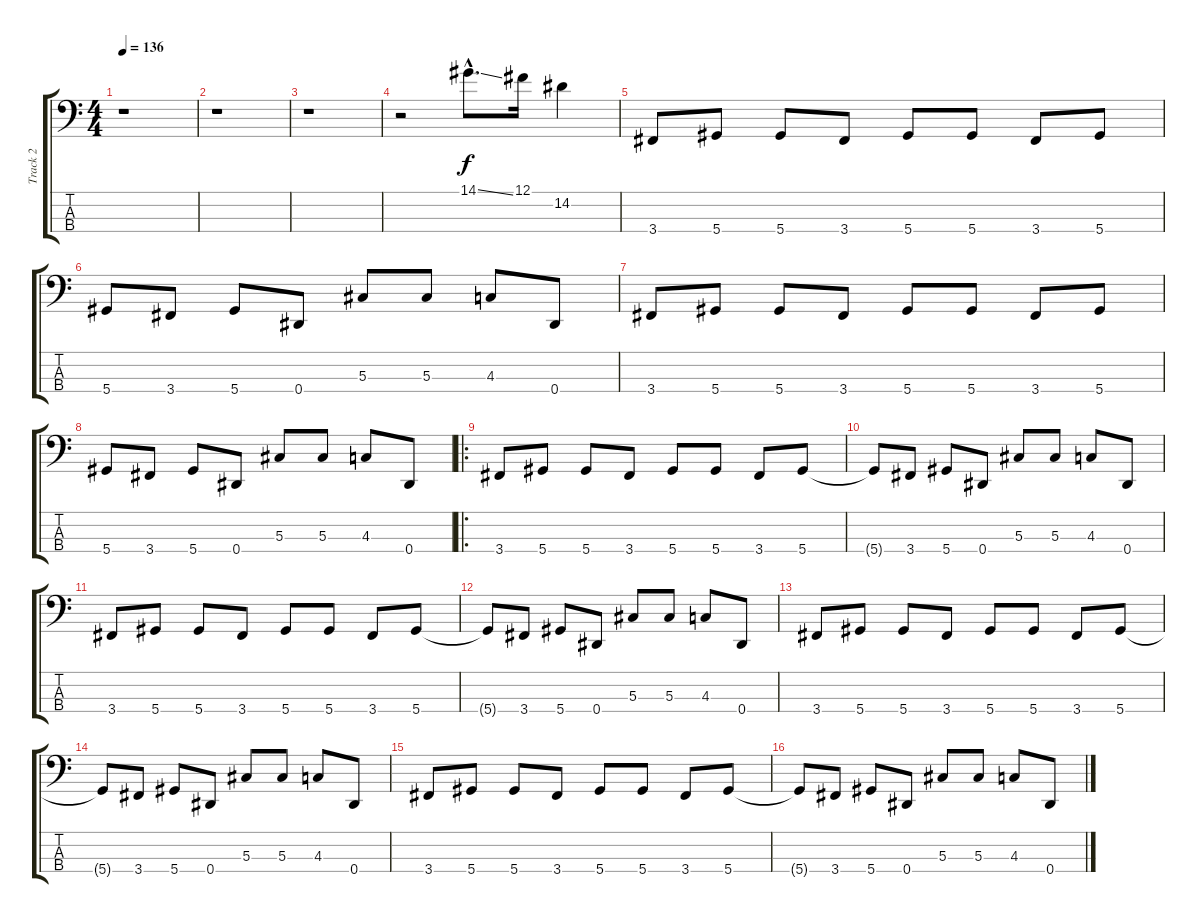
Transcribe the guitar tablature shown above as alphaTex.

\track ("Track 2" "Track 2") {instrument electricbassfinger}
\staff {score tabs}
\tuning (Gb2 Db2 Ab1 Eb1) {hide}
\ts (4 4)
\tempo 136
\clef f4
\ks c
r.1{dy f instrument electricbassfinger} |
r.1 |
r.1 |
r.2 14.1{ss hac}.8{d} 12.1.16 14.2.4 |
3.4.8 5.4.8 5.4.8 3.4.8 5.4.8 5.4.8 3.4.8 5.4.8 |
5.4.8 3.4.8 5.4.8 0.4.8 5.3.8 5.3.8 4.3.8 0.4.8 |
3.4.8 5.4.8 5.4.8 3.4.8 5.4.8 5.4.8 3.4.8 5.4.8 |
5.4.8 3.4.8 5.4.8 0.4.8 5.3.8 5.3.8 4.3.8 0.4.8 |
\ro
3.4.8 5.4.8 5.4.8 3.4.8 5.4.8 5.4.8 3.4.8 5.4.8 |
5.4{t}.8 3.4.8 5.4.8 0.4.8 5.3.8 5.3.8 4.3.8 0.4.8 |
3.4.8 5.4.8 5.4.8 3.4.8 5.4.8 5.4.8 3.4.8 5.4.8 |
5.4{t}.8 3.4.8 5.4.8 0.4.8 5.3.8 5.3.8 4.3.8 0.4.8 |
3.4.8 5.4.8 5.4.8 3.4.8 5.4.8 5.4.8 3.4.8 5.4.8 |
5.4{t}.8 3.4.8 5.4.8 0.4.8 5.3.8 5.3.8 4.3.8 0.4.8 |
3.4.8 5.4.8 5.4.8 3.4.8 5.4.8 5.4.8 3.4.8 5.4.8 |
5.4{t}.8 3.4.8 5.4.8 0.4.8 5.3.8 5.3.8 4.3.8 0.4.8
